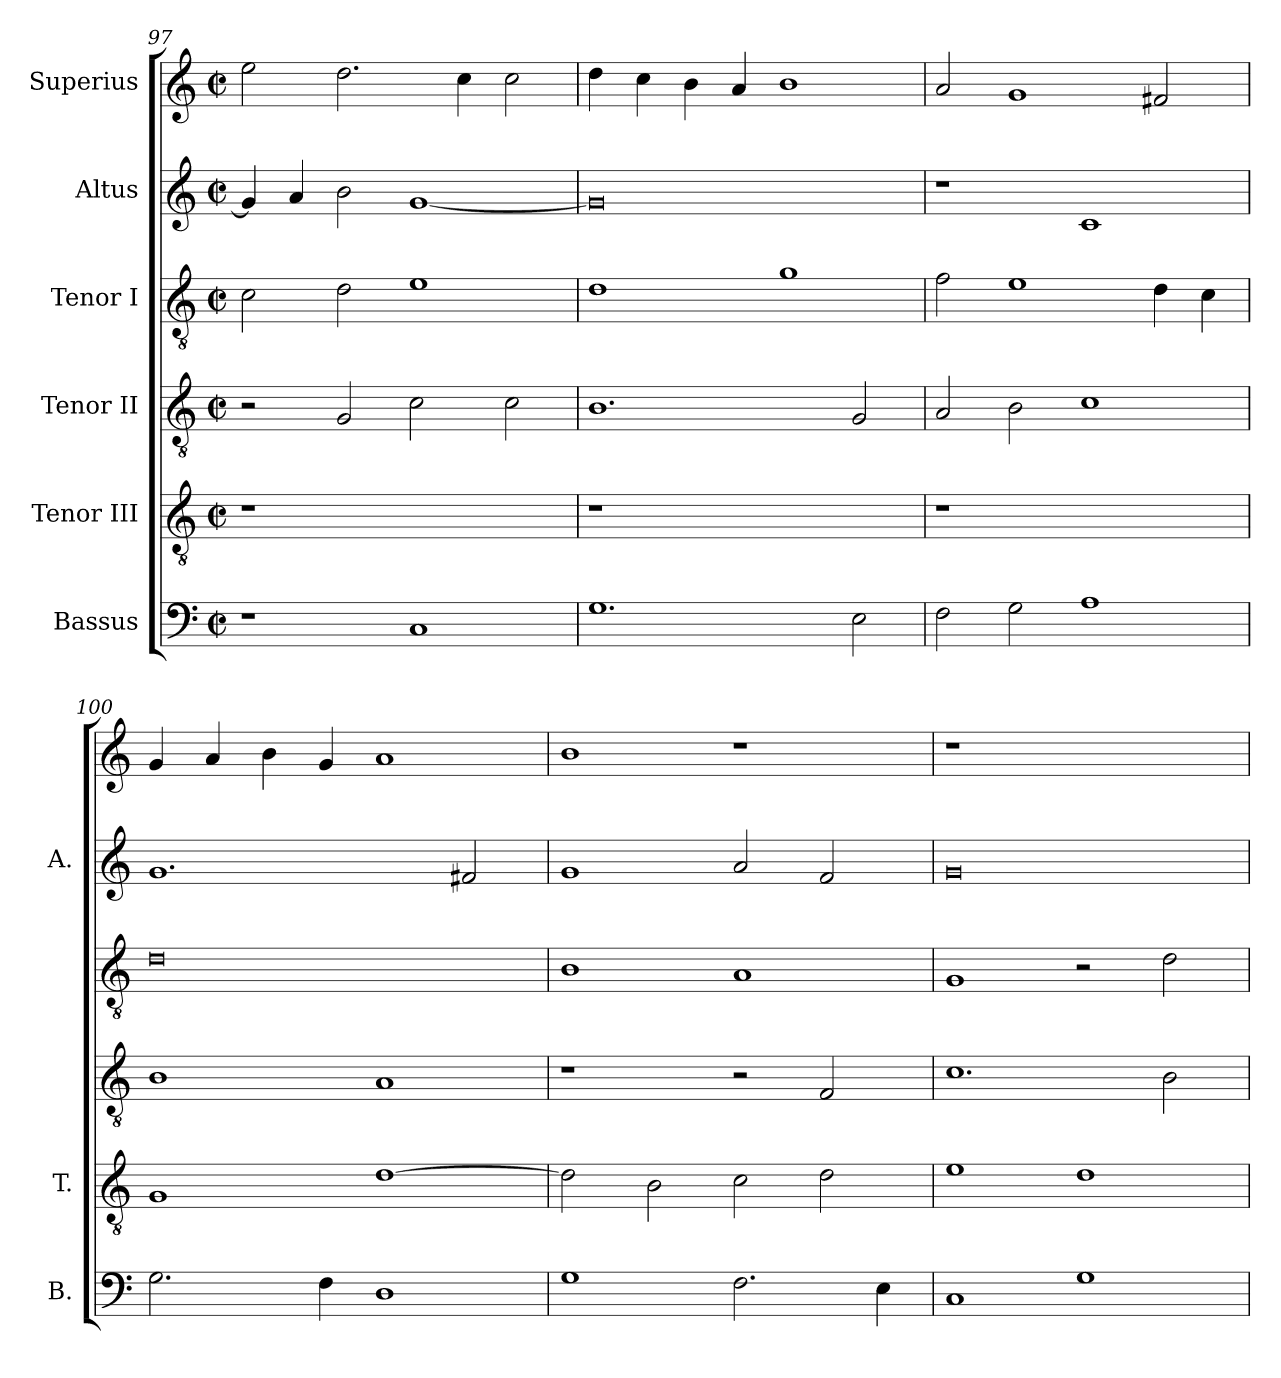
**kern	**kern	**kern	**kern	**kern	**kern
*part6	*part5	*part4	*part3	*part2	*part1
*staff6	*staff5	*staff4	*staff3	*staff2	*staff1
*I"Bassus	*I"Tenor III	*I"Tenor II	*I"Tenor I	*I"Altus	*I"Superius
*I'B.	*I'T.	*	*	*I'A.	*
*clefF4	*clefGv2	*clefGv2	*clefGv2	*clefG2	*clefG2
*	*ITrd7c12	*ITrd7c12	*ITrd7c12	*	*
*k[]	*k[]	*k[]	*k[]	*k[]	*k[]
*C:	*C:	*C:	*C:	*C:	*C:
*M2/2	*M2/2	*M2/2	*M2/2	*M2/2	*M2/2
*met(c|)	*met(c|)	*met(c|)	*met(c|)	*met(c|)	*met(c|)
=97	=97	=97	=97	=97	=97
!	!LO:N:vis=1	!	!	!	!
1r	1r	2r	2Ci\	4gi/]	2eei\
.	.	.	.	4ai/	.
.	.	2GGi/	2Di\	2bi\	2.ddi\
1Ci	1ryy	2Ci\	1Ei	[<1gi	.
.	.	.	.	.	4cci\
.	.	2Ci\	.	.	2cci\
=98	=98	=98	=98	=98	=98
!	!LO:N:vis=1	!	!	!	!
1.Gi	1r	1.BBi	1Di	0gi]	4ddi\
.	.	.	.	.	4cci\
.	.	.	.	.	4bi\
.	.	.	.	.	4ai/
.	1ryy	.	1Gi	.	1bi
2Ei\	.	2GGi/	.	.	.
=99	=99	=99	=99	=99	=99
!	!LO:N:vis=1	!	!	!	!
2Fi\	1r	2AAi/	2Fi\	1r	2ai/
2Gi\	.	2BBi\	1Ei	.	1gi
1Ai	1ryy	1Ci	.	1ci	.
.	.	.	4Di\	.	2f#Xi/
.	.	.	4Ci\	.	.
!!LO:LB:g=z
=100	=100	=100	=100	=100	=100
2.Gi\	1GGi	1BBi	0Di	1.gi	4gi/
.	.	.	.	.	4ai/
.	.	.	.	.	4bi\
4Fi\	.	.	.	.	4gi/
1Di	[>1Di	1AAi	.	.	1ai
.	.	.	.	2f#Xi/	.
=101	=101	=101	=101	=101	=101
1Gi	2Di\]	1r	1BBi	1gi	1bi
.	2BBi\	.	.	.	.
2.Fi\	2Ci\	2r	1AAi	2ai/	1r
.	2Di\	2FFi/	.	2fi/	.
4Ei\	.	.	.	.	.
=102	=102	=102	=102	=102	=102
!	!	!	!	!	!LO:N:vis=1
1Ci	1Ei	1.Ci	1GGi	0gi	1r
1Gi	1Di	.	2r	.	1ryy
.	.	2BBi\	2Di\	.	.
=	=	=	=	=	=
*-	*-	*-	*-	*-	*-
